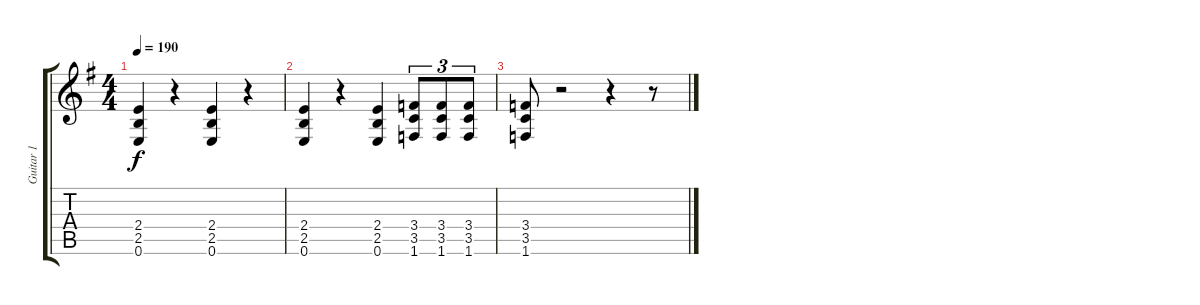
\track ("Guitar 1" "Guitar 1") {instrument distortionguitar}
\staff {score tabs}
\tuning (E4 B3 G3 D3 A2 E2) {hide}
\ts (4 4)
\tempo 190
\clef g2
\ks eminor
(2.4 2.5 0.6).4{dy f} r.4 (2.4 2.5 0.6).4 r.4 |
(2.4 2.5 0.6).4 r.4 (2.4 2.5 0.6).4 (3.4 3.5 1.6).8{tu (3 2)} (3.4 3.5 1.6).8{tu (3 2)} (3.4 3.5 1.6).8{tu (3 2)} |
(3.4 3.5 1.6).8 r.2 r.4 r.8
